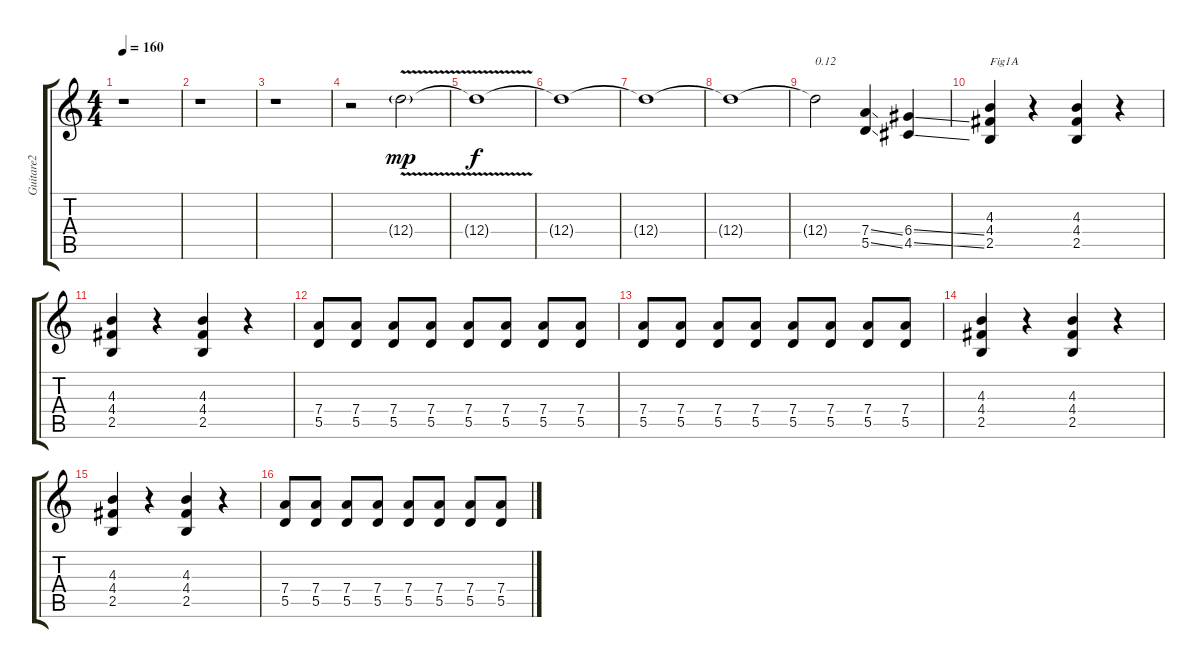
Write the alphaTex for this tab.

\track ("Guitare2" "Guitare2") {instrument distortionguitar}
\staff {score tabs}
\tuning (E4 B3 G3 D3 A2 E2) {hide}
\ts (4 4)
\tempo 160
\clef g2
\ks c
r.1{dy mp instrument distortionguitar} |
r.1 |
r.1 |
r.2 12.4{v g}.2 |
12.4{t}.1{dy f} |
12.4{t}.1 |
12.4{t}.1 |
12.4{t}.1 |
12.4{t}.2{txt "0.12"} (7.4{ss} 5.5{ss}).4 (6.4{ss} 4.5{ss}).4 |
(4.3 4.4 2.5).4{txt "Fig1A"} r.4 (4.3 4.4 2.5).4 r.4 |
(4.3 4.4 2.5).4 r.4 (4.3 4.4 2.5).4 r.4 |
(7.4 5.5).8 (7.4 5.5).8 (7.4 5.5).8 (7.4 5.5).8 (7.4 5.5).8 (7.4 5.5).8 (7.4 5.5).8 (7.4 5.5).8 |
(7.4 5.5).8 (7.4 5.5).8 (7.4 5.5).8 (7.4 5.5).8 (7.4 5.5).8 (7.4 5.5).8 (7.4 5.5).8 (7.4 5.5).8 |
(4.3 4.4 2.5).4 r.4 (4.3 4.4 2.5).4 r.4 |
(4.3 4.4 2.5).4 r.4 (4.3 4.4 2.5).4 r.4 |
(7.4 5.5).8 (7.4 5.5).8 (7.4 5.5).8 (7.4 5.5).8 (7.4 5.5).8 (7.4 5.5).8 (7.4 5.5).8 (7.4 5.5).8
